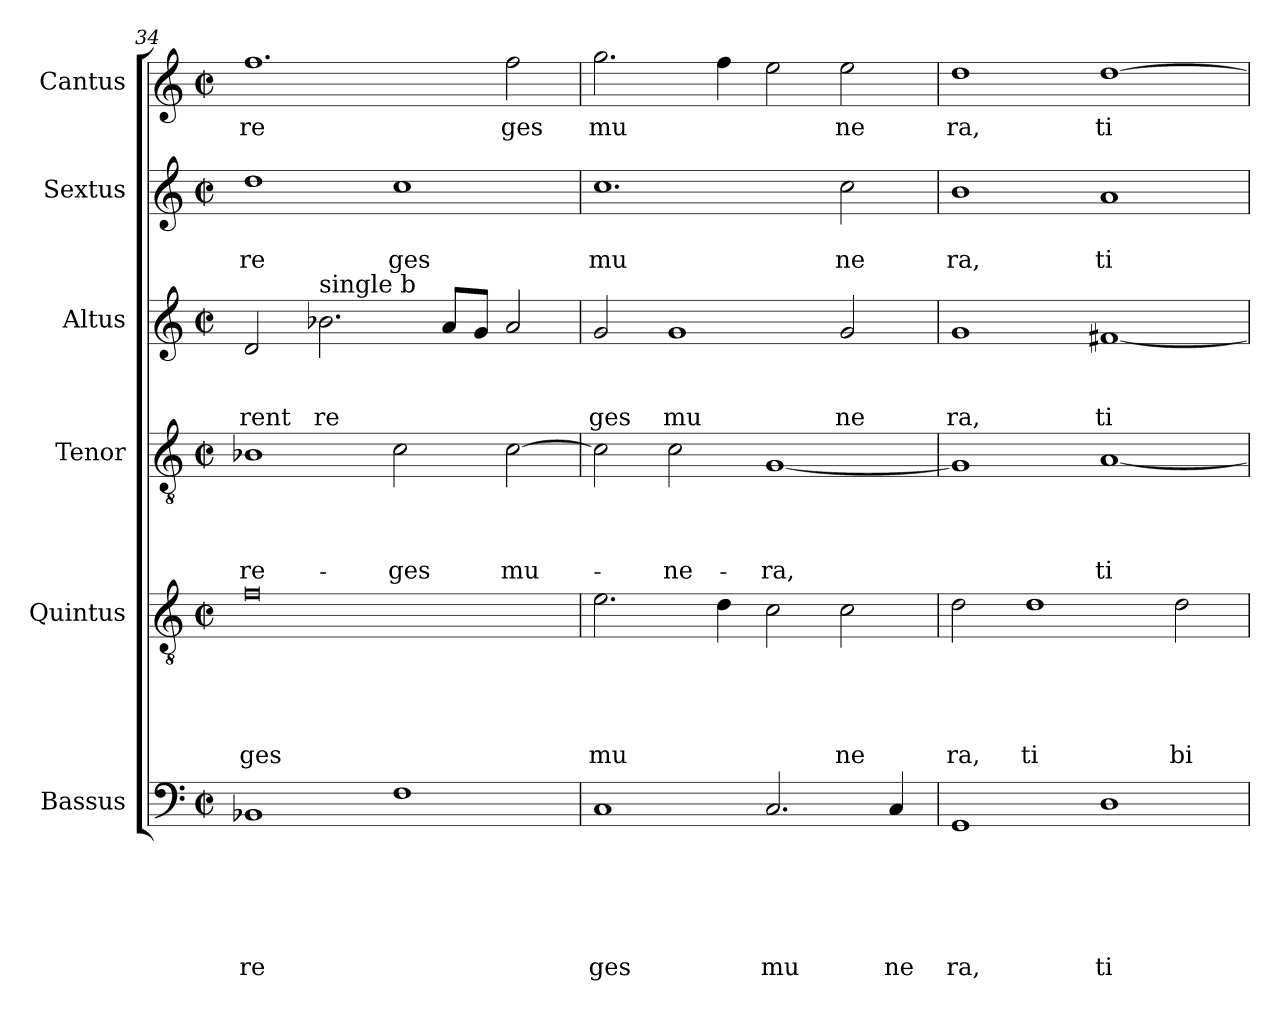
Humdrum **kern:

**kern	**text	**text	**text	**text	**text	**text	**kern	**text	**text	**text	**text	**text	**kern	**text	**text	**text	**text	**kern	**text	**text	**text	**kern	**text	**text	**kern	**text
*part6	*part6	*part6	*part6	*part6	*part6	*part6	*part5	*part5	*part5	*part5	*part5	*part5	*part4	*part4	*part4	*part4	*part4	*part3	*part3	*part3	*part3	*part2	*part2	*part2	*part1	*part1
*staff6	*staff6	*staff6	*staff6	*staff6	*staff6	*staff6	*staff5	*staff5	*staff5	*staff5	*staff5	*staff5	*staff4	*staff4	*staff4	*staff4	*staff4	*staff3	*staff3	*staff3	*staff3	*staff2	*staff2	*staff2	*staff1	*staff1
*I"Bassus	*	*	*	*	*	*	*I"Quintus	*	*	*	*	*	*I"Tenor	*	*	*	*	*I"Altus	*	*	*	*I"Sextus	*	*	*I"Cantus	*
*clefF4	*	*	*	*	*	*	*clefGv2	*	*	*	*	*	*clefGv2	*	*	*	*	*clefG2	*	*	*	*clefG2	*	*	*clefG2	*
*k[]	*	*	*	*	*	*	*k[]	*	*	*	*	*	*k[]	*	*	*	*	*k[]	*	*	*	*k[]	*	*	*k[]	*
*C:	*	*	*	*	*	*	*C:	*	*	*	*	*	*C:	*	*	*	*	*C:	*	*	*	*C:	*	*	*C:	*
*M2/2	*	*	*	*	*	*	*M2/2	*	*	*	*	*	*M2/2	*	*	*	*	*M2/2	*	*	*	*M2/2	*	*	*M2/2	*
*met(c|)	*	*	*	*	*	*	*met(c|)	*	*	*	*	*	*met(c|)	*	*	*	*	*met(c|)	*	*	*	*met(c|)	*	*	*met(c|)	*
=34	=34	=34	=34	=34	=34	=34	=34	=34	=34	=34	=34	=34	=34	=34	=34	=34	=34	=34	=34	=34	=34	=34	=34	=34	=34	=34
!	!	!	!	!	!	!LO:LY:b	!	!	!	!	!	!LO:LY:b	!	!	!	!	!LO:LY:b	!	!	!	!LO:LY:b	!	!	!LO:LY:b	!	!LO:LY:b
1BB-X	.	.	.	.	.	re	0f	.	.	.	.	ges	1B-X	.	.	.	re-	2d/	.	.	rent	1dd	.	re	1.ff	re
!	!	!	!	!	!	!	!	!	!	!	!	!	!	!	!	!	!	!LO:TX:a:t=single b	!	!	!	!	!	!	!	!
!	!	!	!	!	!	!	!	!	!	!	!	!	!	!	!	!	!	!	!	!	!LO:LY:b	!	!	!	!	!
.	.	.	.	.	.	.	.	.	.	.	.	.	.	.	.	.	.	2.b-\	.	.	re	.	.	.	.	.
!	!	!	!	!	!	!	!	!	!	!	!	!	!	!	!	!	!LO:LY:b	!	!	!	!	!	!	!LO:LY:b	!	!
1F	.	.	.	.	.	.	.	.	.	.	.	.	2c\	.	.	.	-ges	.	.	.	.	1cc	.	ges	.	.
.	.	.	.	.	.	.	.	.	.	.	.	.	.	.	.	.	.	8a/L	.	.	.	.	.	.	.	.
.	.	.	.	.	.	.	.	.	.	.	.	.	.	.	.	.	.	8g/J	.	.	.	.	.	.	.	.
!	!	!	!	!	!	!	!	!	!	!	!	!	!	!	!	!	!LO:LY:b	!	!	!	!	!	!	!	!	!LO:LY:b
.	.	.	.	.	.	.	.	.	.	.	.	.	[>2c\	.	.	.	mu-	2a/	.	.	.	.	.	.	2ff\	ges
=35	=35	=35	=35	=35	=35	=35	=35	=35	=35	=35	=35	=35	=35	=35	=35	=35	=35	=35	=35	=35	=35	=35	=35	=35	=35	=35
!	!	!	!	!	!	!LO:LY:b	!	!	!	!	!	!LO:LY:b	!	!	!	!	!	!	!	!	!LO:LY:b	!	!	!LO:LY:b	!	!LO:LY:b
1C	.	.	.	.	.	ges	2.e\	.	.	.	.	mu	2c\]	.	.	.	.	2g/	.	.	ges	1.cc	.	mu	2.gg\	mu
!	!	!	!	!	!	!	!	!	!	!	!	!	!	!	!	!	!LO:LY:b	!	!	!	!LO:LY:b	!	!	!	!	!
.	.	.	.	.	.	.	.	.	.	.	.	.	2c\	.	.	.	-ne-	1g	.	.	mu	.	.	.	.	.
.	.	.	.	.	.	.	4d\	.	.	.	.	.	.	.	.	.	.	.	.	.	.	.	.	.	4ff\	.
!	!	!	!	!	!	!LO:LY:b	!	!	!	!	!	!	!	!	!	!	!LO:LY:b	!	!	!	!	!	!	!	!	!
2.C/	.	.	.	.	.	mu	2c\	.	.	.	.	.	[<1G	.	.	.	-ra,	.	.	.	.	.	.	.	2ee\	.
!	!	!	!	!	!	!	!	!	!	!	!	!LO:LY:b	!	!	!	!	!	!	!	!	!LO:LY:b	!	!	!LO:LY:b	!	!LO:LY:b
.	.	.	.	.	.	.	2c\	.	.	.	.	ne	.	.	.	.	.	2g/	.	.	ne	2cc\	.	ne	2ee\	ne
!	!	!	!	!	!	!LO:LY:b	!	!	!	!	!	!	!	!	!	!	!	!	!	!	!	!	!	!	!	!
4C/	.	.	.	.	.	ne	.	.	.	.	.	.	.	.	.	.	.	.	.	.	.	.	.	.	.	.
=36	=36	=36	=36	=36	=36	=36	=36	=36	=36	=36	=36	=36	=36	=36	=36	=36	=36	=36	=36	=36	=36	=36	=36	=36	=36	=36
!	!	!	!	!	!	!LO:LY:b	!	!	!	!	!	!LO:LY:b	!	!	!	!	!	!	!	!	!LO:LY:b	!	!	!LO:LY:b	!	!LO:LY:b
1GG	.	.	.	.	.	ra,	2d\	.	.	.	.	ra,	1G]	.	.	.	.	1g	.	.	ra,	1b	.	ra,	1dd	ra,
!	!	!	!	!	!	!	!	!	!	!	!	!LO:LY:b	!	!	!	!	!	!	!	!	!	!	!	!	!	!
.	.	.	.	.	.	.	1d	.	.	.	.	ti	.	.	.	.	.	.	.	.	.	.	.	.	.	.
!	!	!	!	!	!	!LO:LY:b	!	!	!	!	!	!	!	!	!	!	!LO:LY:b	!	!	!	!LO:LY:b	!	!	!LO:LY:b	!	!LO:LY:b
1D	.	.	.	.	.	ti	.	.	.	.	.	.	[<1A	.	.	.	ti-	[<1f#X	.	.	ti	1a	.	ti	[>1dd	ti
!	!	!	!	!	!	!	!	!	!	!	!	!LO:LY:b	!	!	!	!	!	!	!	!	!	!	!	!	!	!
.	.	.	.	.	.	.	2d\	.	.	.	.	bi	.	.	.	.	.	.	.	.	.	.	.	.	.	.
=	=	=	=	=	=	=	=	=	=	=	=	=	=	=	=	=	=	=	=	=	=	=	=	=	=	=
*-	*-	*-	*-	*-	*-	*-	*-	*-	*-	*-	*-	*-	*-	*-	*-	*-	*-	*-	*-	*-	*-	*-	*-	*-	*-	*-
